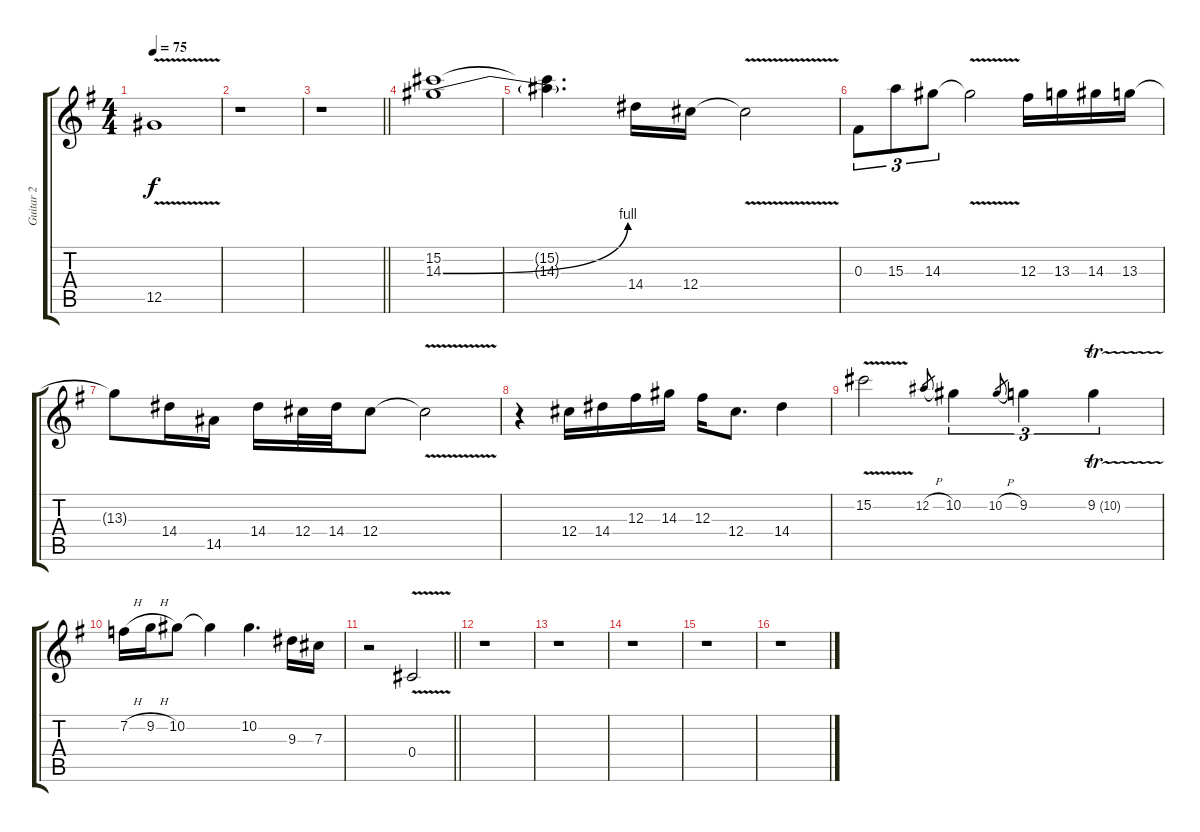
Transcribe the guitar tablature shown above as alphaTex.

\track ("Guitar 2" "Guitar 2") {instrument overdrivenguitar}
\staff {score tabs}
\tuning (Eb4 Bb3 Gb3 Db3 Ab2 Eb2) {hide}
\ts (4 4)
\tempo 75
\clef g2
\ks g
12.5{v t}.1{dy f} |
r.1 |
\barLineRight lightlight
r.1 |
\section ("" " ")
(15.2 14.3{be (bend 0 0 60 4)}).1 |
(15.2{t} 14.3{t}).4{d} 14.4.16 12.4.16 12.4{v t}.2 |
0.3.8{tu (3 2)} 15.3.8{tu (3 2)} 14.3.8{tu (3 2)} 14.3{v t}.2 12.3.16 13.3.16 14.3.16 13.3.16 |
13.3{t}.8 14.4.16 14.5.16 14.4.16 12.4.32 14.4.32 12.4.8 12.4{v t}.2 |
r.4 12.4.16 14.4.16 12.3.16 14.3.16 12.3.16 12.4.8{d} 14.4.4 |
15.2{v}.2 12.2{h}.8{gr} 10.2.4{tu (3 2)} 10.2{h}.8{gr} 9.2.4{tu (3 2)} 9.2{tr (10 32)}.4{tu (3 2)} |
7.2{h}.16 9.2{h}.16 10.2.8 10.2{t}.4 10.2.4{d} 9.3.16 7.3.16 |
\barLineRight lightlight
r.2 0.4{v}.2 |
\section ("" " ")
r.1 |
r.1 |
r.1 |
r.1 |
r.1
